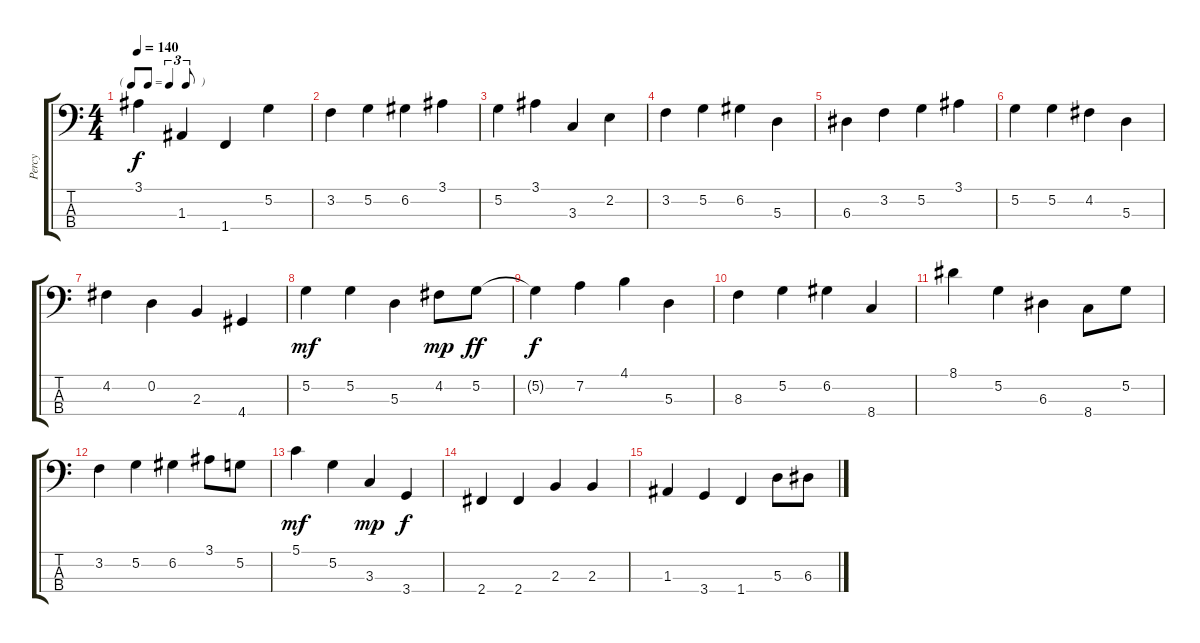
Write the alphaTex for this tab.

\track ("Percy" "Percy") {instrument acousticbass}
\staff {score tabs}
\tuning (G2 D2 A1 E1) {hide}
\ts (4 4)
\tf triplet8th
\tempo 140
\clef f4
\ks c
3.1.4{dy f} 1.3.4 1.4.4 5.2.4 |
3.2.4 5.2.4 6.2.4 3.1.4 |
5.2.4 3.1.4 3.3.4 2.2.4 |
3.2.4 5.2.4 6.2.4 5.3.4 |
6.3.4 3.2.4 5.2.4 3.1.4 |
5.2.4 5.2.4 4.2.4 5.3.4 |
4.2.4 0.2.4 2.3.4 4.4.4 |
5.2.4{dy mf} 5.2.4 5.3.4 4.2.8{dy mp} 5.2.8{dy ff} |
5.2{t}.4{dy f} 7.2.4 4.1.4 5.3.4 |
8.3.4 5.2.4 6.2.4 8.4.4 |
8.1.4 5.2.4 6.3.4 8.4.8 5.2.8 |
3.2.4 5.2.4 6.2.4 3.1.8 5.2.8 |
5.1.4{dy mf} 5.2.4 3.3.4{dy mp} 3.4.4{dy f} |
2.4.4 2.4.4 2.3.4 2.3.4 |
1.3.4 3.4.4 1.4.4 5.3.8 6.3.8
